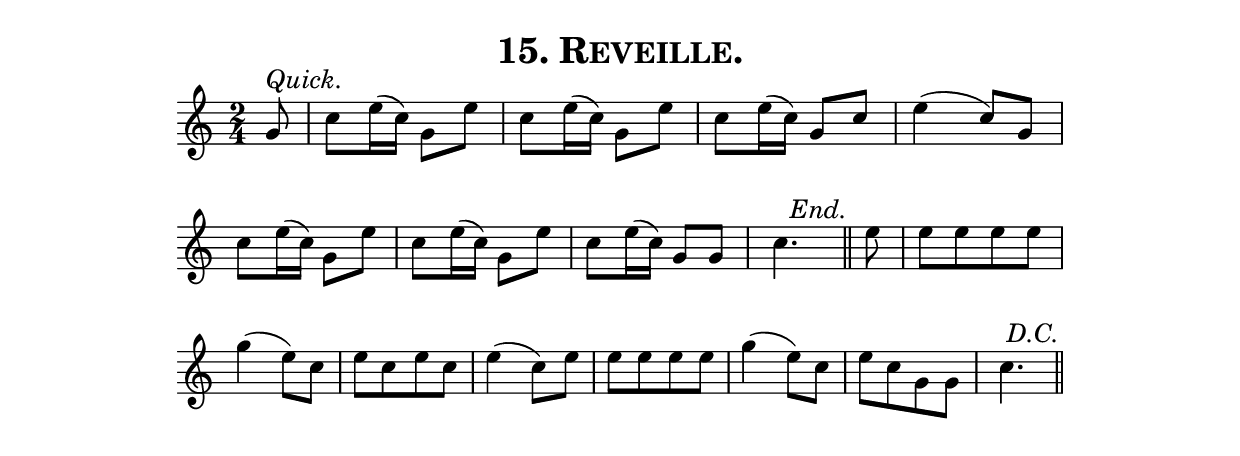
\version "2.8"
\paper{ line-width=15\cm indent=0\mm }

\header{ tagline="" title=\markup \smallCaps "15. Reveille." }

tempomark = s1*0^\markup { \large \italic { Quick. } }
end       = { \mark \markup { \large \italic "End." } }
enddc     = { \mark \markup { \large \italic "D.C." } }

\score {
 \new Staff \relative c'' {
  \override Score.RehearsalMark #'break-visibility = #begin-of-line-invisible
  \override Score.RehearsalMark #'self-alignment-X = #right

  \set Staff.midiInstrument = #"trumpet"
  \set Score.barNumberVisibility = ##f
  \clef treble
  \key c \major
  \autoBeamOff
  \time 2/4
  \tempomark 

  \partial 8 g8 |
  c8[ e16( c)] g8[ e'] |
  c[ e16( c)] g8[ e'] |
  c[ e16( c)] g8[ c] |
  e4( c8)[ g] | \break

  c[ e16( c)] g8[ e'] |
  c[ e16( c)] g8[ e'] |
  c[ e16( c)] g8[ g] |
  \partial 4. c4. \end \bar "||"
  \partial 8 e8 |
  e[ e e e] | \break

  g4( e8)[ c] |
  e[ c e c] |
  e4( c8)[ e] |
  e[ e e e] |
  g4( e8)[ c] |
  e[ c g g] |
  c4. \enddc \bar "||"

 }
 \layout { }
 \midi { \tempo 4=120 }
}
